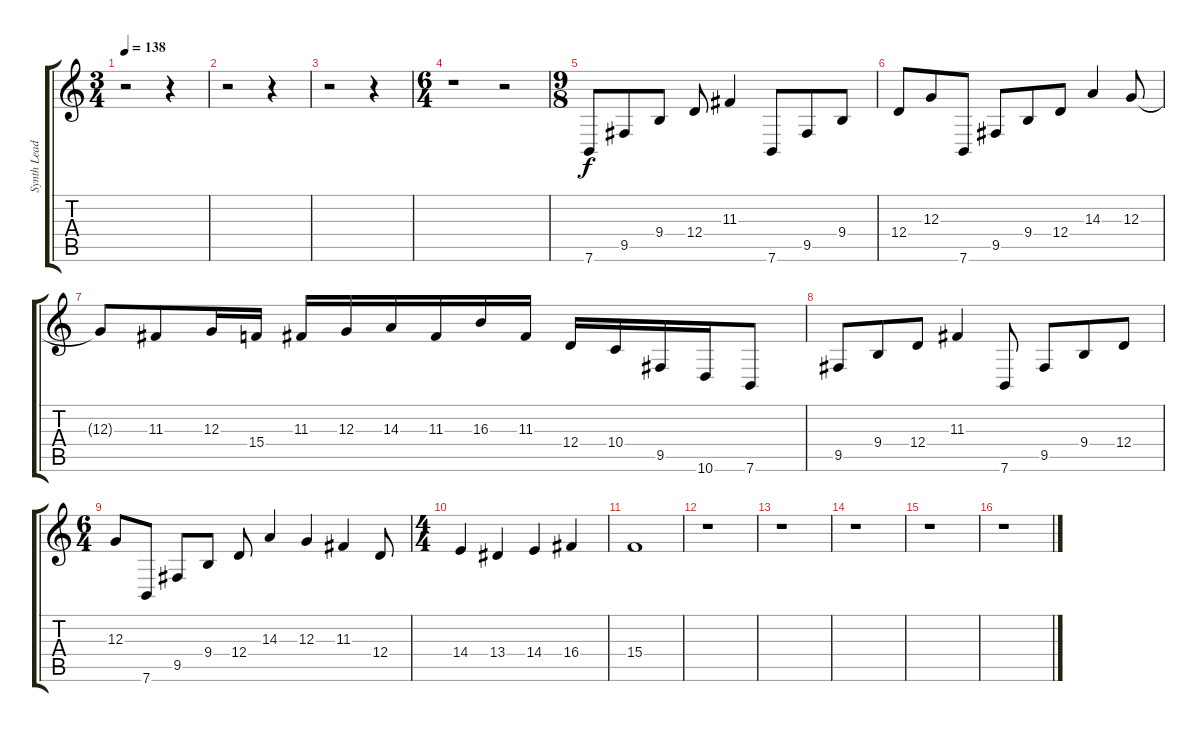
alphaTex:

\track ("Synth Lead" "Synth Lead") {instrument lead1square}
\staff {score tabs}
\tuning (E4 B3 G3 D3 A2 E2) {hide}
\ts (3 4)
\tempo 138
\clef g2
\ks c
r.2{dy mp} r.4 |
r.2 r.4 |
r.2 r.4 |
\ts (6 4)
r.1 r.2 |
\ts (9 8)
7.6.8{dy f volume 10 balance 8 instrument lead1square} 9.5.8 9.4.8 12.4.8 11.3.4 7.6.8 9.5.8 9.4.8 |
12.4.8 12.3.8 7.6.8 9.5.8 9.4.8 12.4.8 14.3.4 12.3.8 |
12.3{t}.8 11.3.8 12.3.16 15.4.16 11.3.16 12.3.16 14.3.16 11.3.16 16.3.16 11.3.16 12.4.16 10.4.16 9.5.16 10.6.16 7.6.8 |
9.5.8 9.4.8 12.4.8 11.3.4 7.6.8 9.5.8 9.4.8 12.4.8 |
\ts (6 4)
12.3.8 7.6.8 9.5.8 9.4.8 12.4.8 14.3.4 12.3.4 11.3.4 12.4.8 |
\ts (4 4)
14.4.4 13.4.4 14.4.4 16.4.4 |
15.4.1 |
r.1 |
r.1 |
r.1 |
r.1 |
r.1
